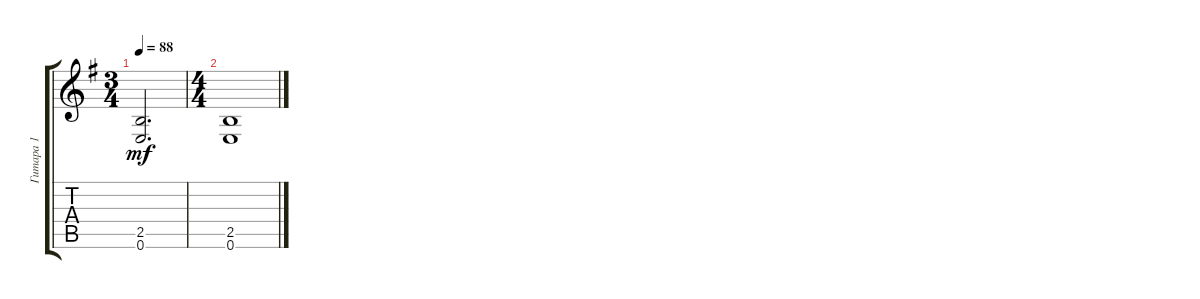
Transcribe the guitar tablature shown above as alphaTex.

\track ("Гитара 1" "Гитара 1") {instrument distortionguitar}
\staff {score tabs}
\tuning (E4 B3 G3 D3 A2 E2) {hide}
\ts (3 4)
\tempo 88
\clef g2
\ks eminor
(2.5{t} 0.6{t}).2{d dy mf} |
\ts (4 4)
(2.5 0.6).1
